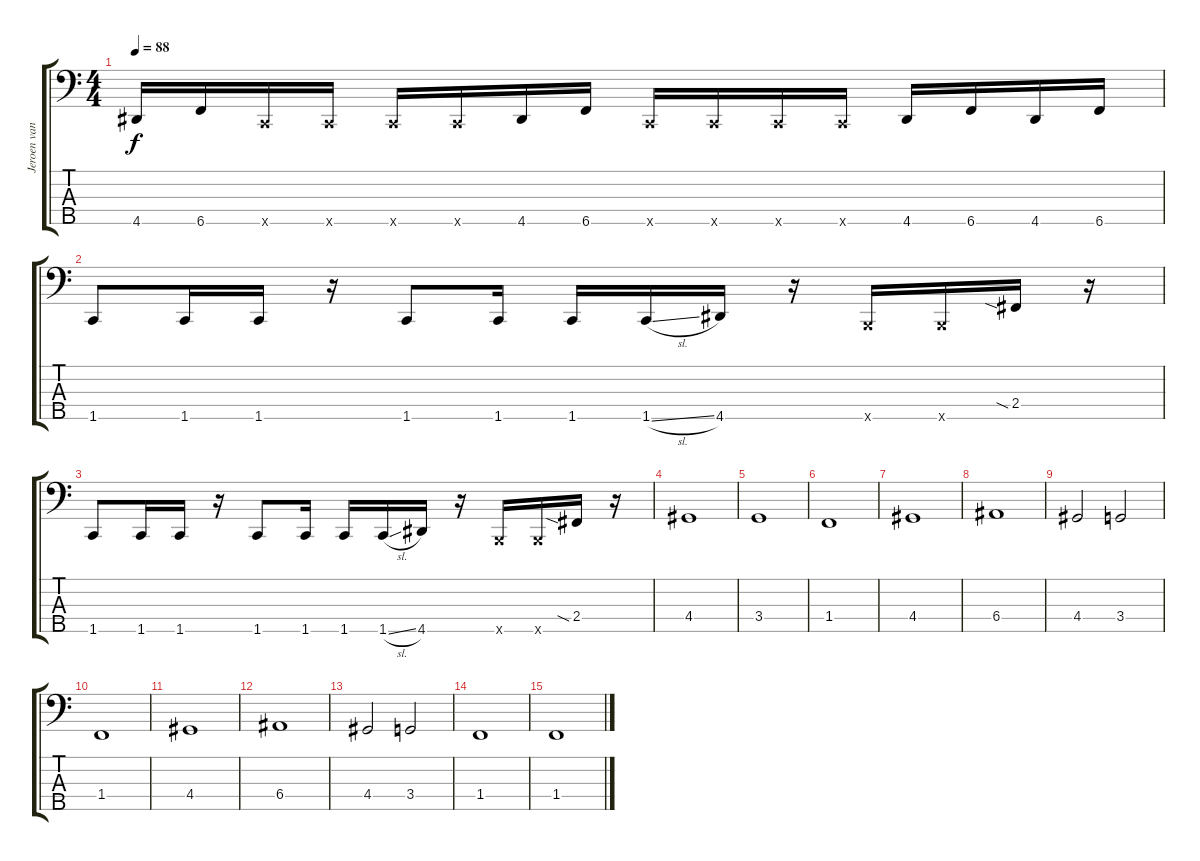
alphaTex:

\track ("Jeroen van Veen" "Jeroen van") {instrument electricbasspick}
\staff {score tabs}
\tuning (G2 D2 A1 E1 B0) {hide}
\ts (4 4)
\tempo 88
\clef f4
\ks c
4.5.16{dy f} 6.5.16 1.5{x}.16 1.5{x}.16 1.5{x}.16 1.5{x}.16 4.5.16 6.5.16 1.5{x}.16 1.5{x}.16 1.5{x}.16 1.5{x}.16 4.5.16 6.5.16 4.5.16 6.5.16 |
1.5.8 1.5.16 1.5.16 r.16 1.5.8 1.5.16 1.5.16 1.5{sl}.16 4.5.16 r.16 0.5{x}.16 0.5{x}.16 2.4{sia}.16 r.16 |
1.5.8 1.5.16 1.5.16 r.16 1.5.8 1.5.16 1.5.16 1.5{sl}.16 4.5.16 r.16 0.5{x}.16 0.5{x}.16 2.4{sia}.16 r.16 |
4.4.1 |
3.4.1 |
1.4.1 |
4.4.1 |
6.4.1 |
4.4.2 3.4.2 |
1.4.1 |
4.4.1 |
6.4.1 |
4.4.2 3.4.2 |
1.4.1 |
1.4.1
